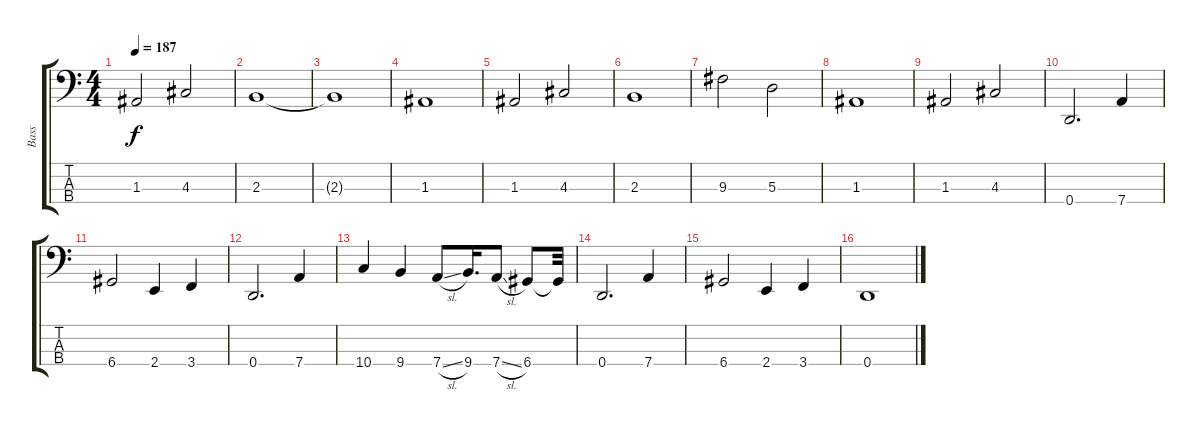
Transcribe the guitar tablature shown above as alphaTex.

\track ("Bass" "Bass") {instrument electricbassfinger}
\staff {score tabs}
\tuning (G2 D2 A1 D1) {hide}
\ts (4 4)
\tempo 187
\clef f4
\ks c
1.3.2{dy f} 4.3.2 |
2.3.1 |
2.3{t}.1 |
1.3.1 |
1.3.2 4.3.2 |
2.3.1 |
9.3.2 5.3.2 |
1.3.1 |
1.3.2 4.3.2 |
0.4.2{d} 7.4.4 |
6.4.2 2.4.4 3.4.4 |
0.4.2{d} 7.4.4 |
10.4.4 9.4.4 7.4{sl}.8 9.4.16{d} 7.4{sl}.8 6.4.8 6.4{t}.32 |
0.4.2{d} 7.4.4 |
6.4.2 2.4.4 3.4.4 |
0.4.1
